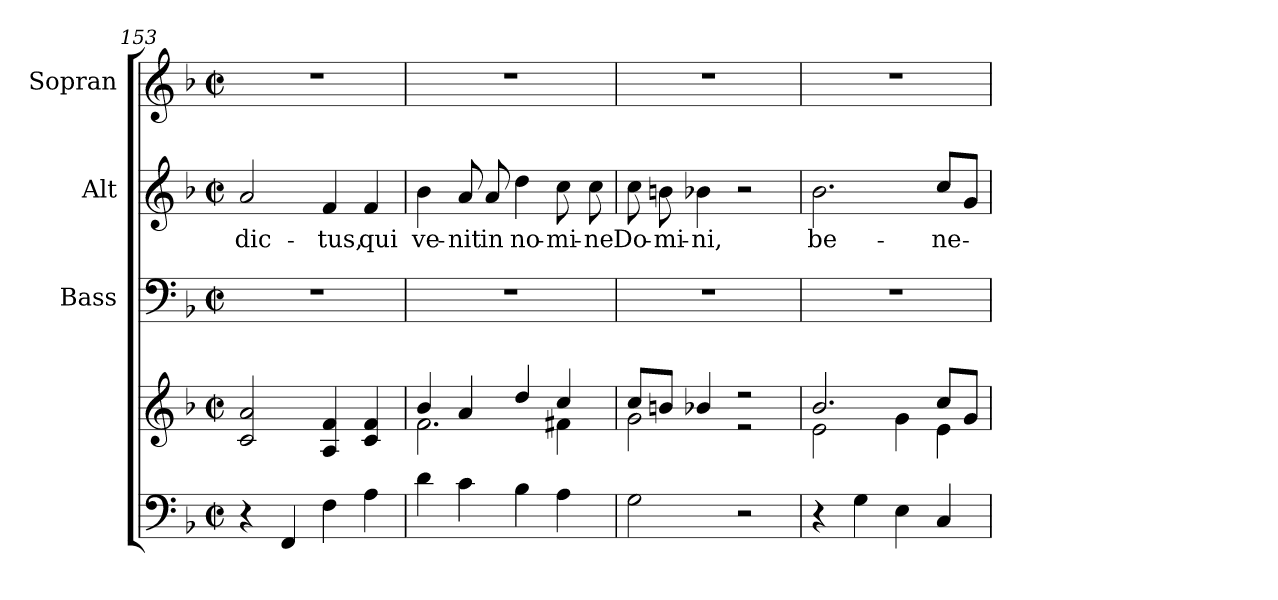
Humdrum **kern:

**kern	**kern	**kern	**kern	**text	**kern
*part4	*part4	*part3	*part2	*part2	*part1
*staff5	*staff4	*staff3	*staff2	*staff2	*staff1
*	*	*I"Bass	*I"Alt	*	*I"Sopran
*	*	*I'B.	*I'A.	*	*I'S.
*clefF4	*clefG2	*clefF4	*clefG2	*	*clefG2
*k[b-]	*k[b-]	*k[b-]	*k[b-]	*	*k[b-]
*F:	*F:	*F:	*F:	*	*F:
*M2/2	*M2/2	*M2/2	*M2/2	*	*M2/2
*met(c|)	*met(c|)	*met(c|)	*met(c|)	*	*met(c|)
=153	=153	=153	=153	=153	=153
!	!	!	!	!LO:LY:b	!
4r	2c/ 2a/	1r	2a/	-dic-	1r
4FF/	.	.	.	.	.
!	!	!	!	!LO:LY:b	!
4F\	4A/ 4f/	.	4f/	-tus,	.
!	!	!	!	!LO:LY:b	!
4A\	4c/ 4f/	.	4f/	qui	.
=154	=154	=154	=154	=154	=154
*	*^	*	*	*	*
!	!	!	!	!	!LO:LY:b	!
4d\	4b-/	2.f\	1r	4b-\	ve-	1r
!	!	!	!	!	!LO:LY:b	!
4c\	4a/	.	.	8a/	-nit	.
!	!	!	!	!	!LO:LY:b	!
.	.	.	.	8a/	in	.
!	!	!	!	!	!LO:LY:b	!
4B-\	4dd/	.	.	4dd\	no-	.
!	!	!	!	!	!LO:LY:b	!
4A\	4cc/	4f#X\	.	8cc\	-mi-	.
!	!	!	!	!	!LO:LY:b	!
.	.	.	.	8cc\	-ne	.
=155	=155	=155	=155	=155	=155	=155
!	!	!	!	!	!LO:LY:b	!
2G\	8cc/L	2g\	1r	8cc\	Do-	1r
!	!	!	!	!	!LO:LY:b	!
.	8bn/J	.	.	8bn\	-mi-	.
!	!	!	!	!	!LO:LY:b	!
.	4b-X/	.	.	4b-X\	-ni,	.
2r	2r	2r	.	2r	.	.
!!LO:LB:g=z
=156	=156	=156	=156	=156	=156	=156
!	!	!	!	!	!LO:LY:b	!
4r	2.b-/	2e\	1r	2.b-\	be-	1r
4G\	.	.	.	.	.	.
4E\	.	4g\	.	.	.	.
!	!	!	!	!	!LO:LY:b	!
4C/	8cc/L	4e\	.	8cc/L	-ne-	.
.	8g/J	.	.	8g/J	.	.
*	*v	*v	*	*	*	*
=	=	=	=	=	=
*-	*-	*-	*-	*-	*-
